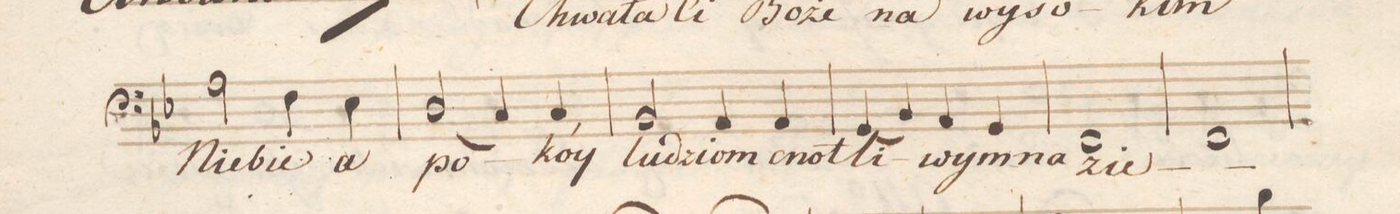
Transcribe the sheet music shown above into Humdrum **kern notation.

**kern	**text	**dynam
*I"Basso	*	*
*clefF4	*	*
*k[b-e-]	*	*
*met(c)	*	*
*M4/4	*	*
2A\	Nie-	.
4F\	-bie	.
4E-\	a	.
=5	=5	=5
(2D/	po-	.
4C/)	.	.
4C/	-kóy	.
=6	=6	=6
2BB-/	lu-	.
4AA/	-dziom	.
4AA/	cnot-	.
=7	=7	=7
(4GG/	-li-	.
4BB-/)	.	.
4AA/	-wym	.
4GG/	na	.
=8	=8	=8
1FF/	zie-	.
=9	=9	=9
1FF/	.	.
=10	=10	=10
*-	*-	*-
